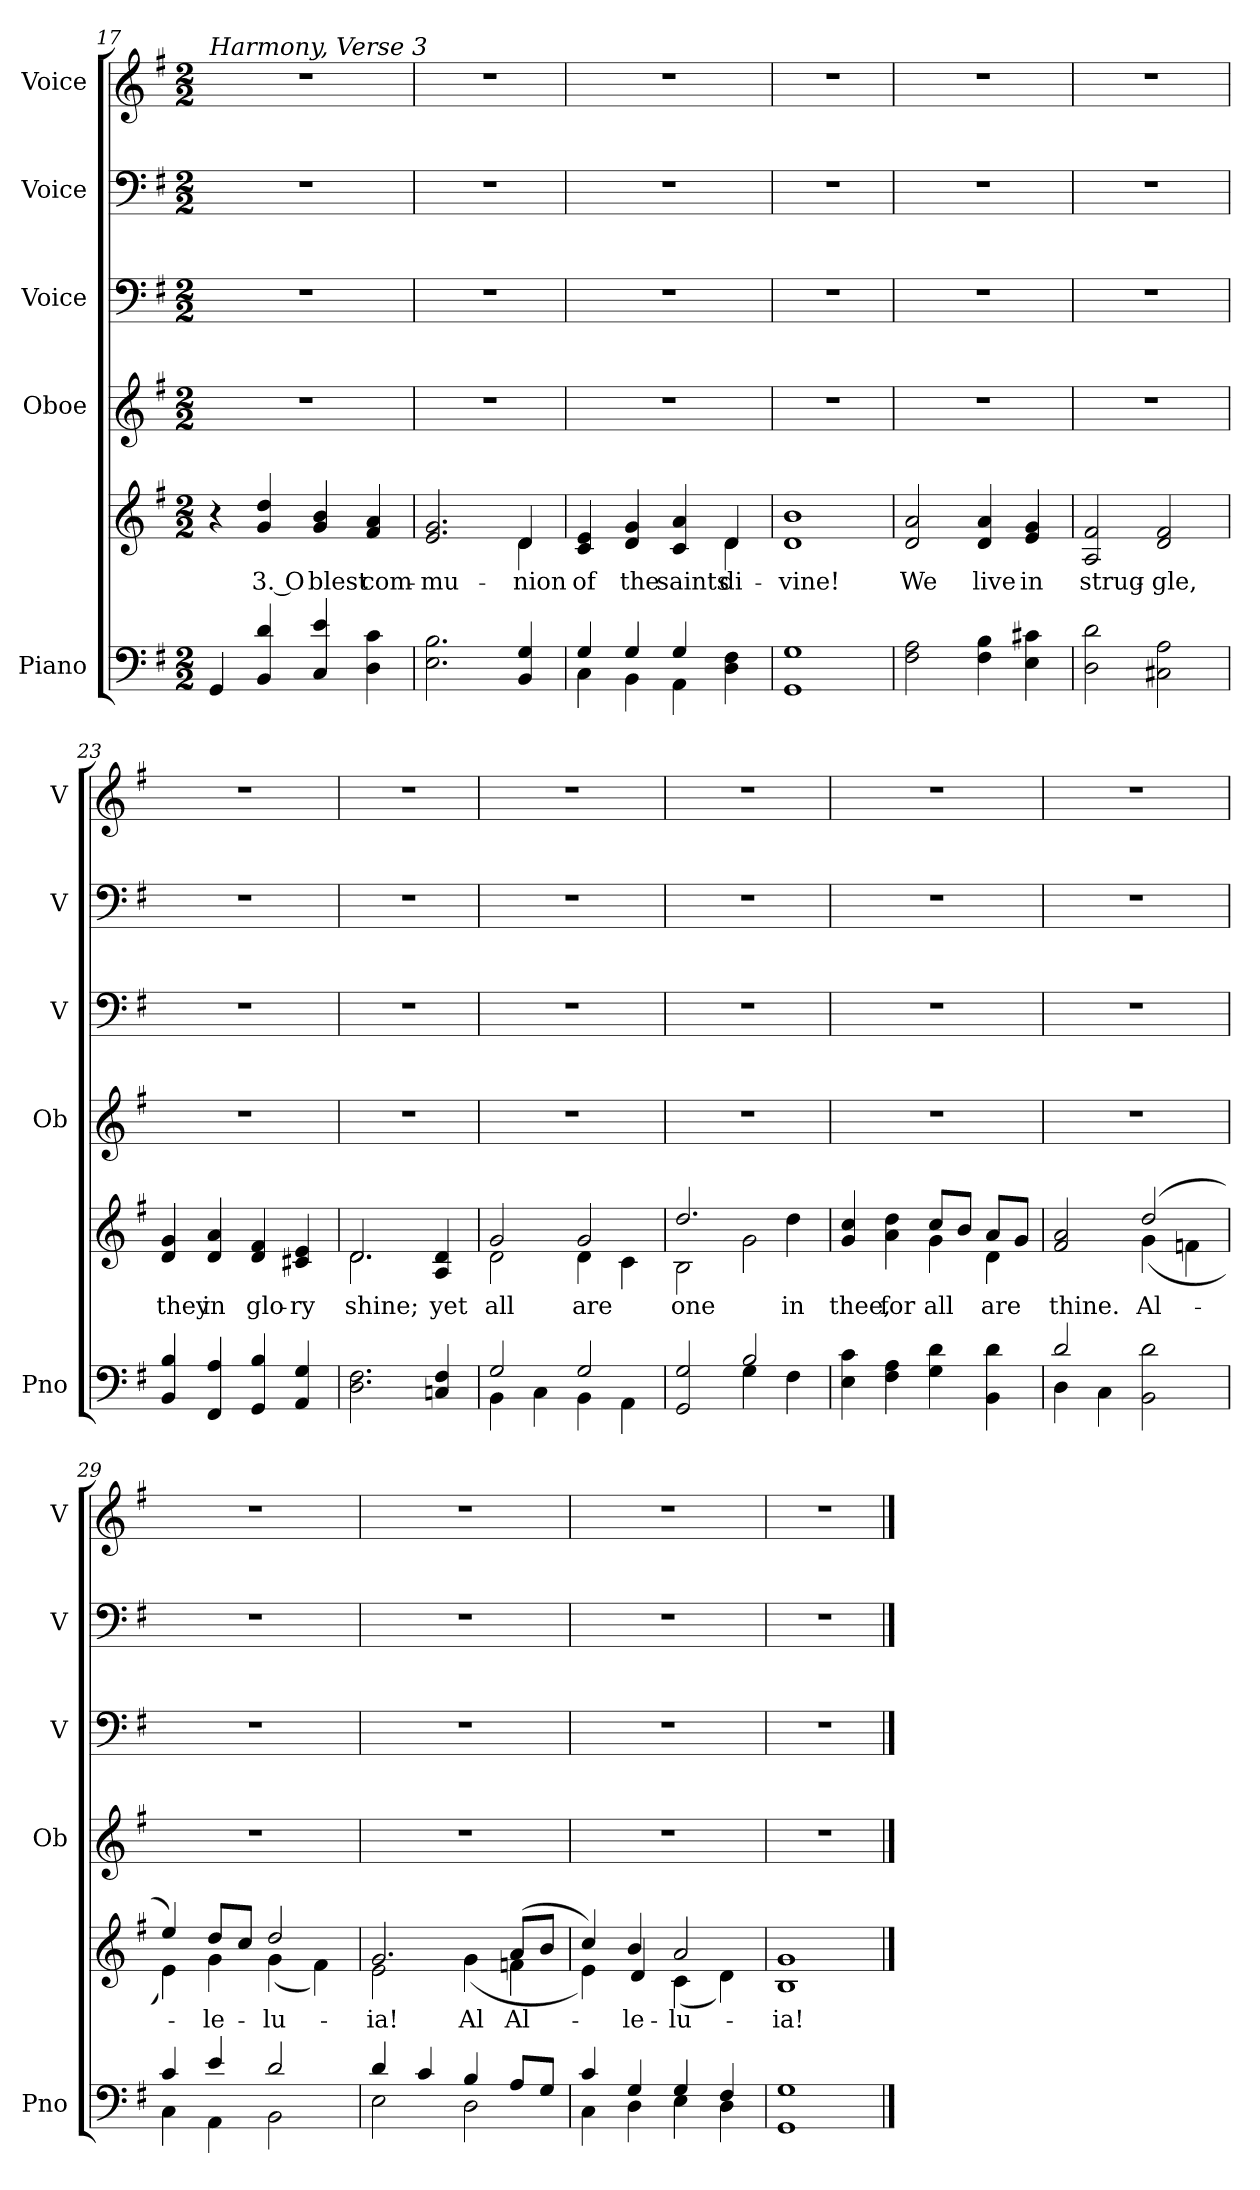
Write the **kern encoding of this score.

**kern	**kern	**text	**kern	**kern	**kern	**kern
*part5	*part5	*part5	*part4	*part3	*part2	*part1
*staff6	*staff5	*staff5	*staff4	*staff3	*staff2	*staff1
*I"Piano	*	*	*I"Oboe	*I"Voice	*I"Voice	*I"Voice
*I'Pno	*	*	*I'Ob	*I'V	*I'V	*I'V
!!LO:PB:g=z
*clefF4	*clefG2	*	*clefG2	*clefF4	*clefF4	*clefG2
*k[f#]	*k[f#]	*	*k[f#]	*k[f#]	*k[f#]	*k[f#]
*M2/2	*M2/2	*	*M2/2	*M2/2	*M2/2	*M2/2
=17	=17	=17	=17	=17	=17	=17
!	!	!	!	!	!	!LO:TX:a:i:t=Harmony, Verse 3
4GG/	4r	.	1r	1r	1r	1r
!	!	!LO:LY:b	!	!	!	!
4BB/ 4d/	4g/ 4dd/	3. O	.	.	.	.
!	!	!LO:LY:b	!	!	!	!
4C/ 4e/	4g/ 4b/	blest	.	.	.	.
!	!	!LO:LY:b	!	!	!	!
4D\ 4c\	4f#/ 4a/	com-	.	.	.	.
=18	=18	=18	=18	=18	=18	=18
!	!	!LO:LY:b	!	!	!	!
*	*^	*	*	*	*	*
2.E\ 2.B\	2.e/ 2.g/	2.ryy	-mu-	1r	1r	1r	1r
!	!	!	!LO:LY:b	!	!	!	!
4BB/ 4G/	4d/	4d\	-nion	.	.	.	.
=19	=19	=19	=19	=19	=19	=19	=19
*^	*	*	*	*	*	*	*
!	!	!	!	!LO:LY:b	!	!	!	!
4G/	4C\	4c/ 4e/	2.ryy	of	1r	1r	1r	1r
!	!	!	!	!LO:LY:b	!	!	!	!
4G/	4BB\	4d/ 4g/	.	the	.	.	.	.
!	!	!	!	!LO:LY:b	!	!	!	!
4G/	4AA\	4c/ 4a/	.	saints	.	.	.	.
!	!	!	!	!LO:LY:b	!	!	!	!
4D\ 4F#\	4ryy	4d/	4d\	di-	.	.	.	.
=20	=20	=20	=20	=20	=20	=20	=20	=20
!	!	!	!	!LO:LY:b	!	!	!	!
*v	*v	*	*	*	*	*	*	*
1GG 1G	1b	1d	-vine!	1r	1r	1r	1r
=21	=21	=21	=21	=21	=21	=21	=21
!	!	!	!LO:LY:b	!	!	!	!
*	*v	*v	*	*	*	*	*
2F#\ 2A\	2d/ 2a/	We	1r	1r	1r	1r
!	!	!LO:LY:b	!	!	!	!
4F#\ 4B\	4d/ 4a/	live	.	.	.	.
!	!	!LO:LY:b	!	!	!	!
4E\ 4c#X\	4e/ 4g/	in	.	.	.	.
=22	=22	=22	=22	=22	=22	=22
!	!	!LO:LY:b	!	!	!	!
2D\ 2d\	2A/ 2f#/	strug-	1r	1r	1r	1r
!	!	!LO:LY:b	!	!	!	!
2C#X\ 2A\	2d/ 2f#/	-gle,	.	.	.	.
!!LO:LB:g=z
=23	=23	=23	=23	=23	=23	=23
!	!	!LO:LY:b	!	!	!	!
4BB/ 4B/	4d/ 4g/	they	1r	1r	1r	1r
!	!	!LO:LY:b	!	!	!	!
4FF#/ 4A/	4d/ 4a/	in	.	.	.	.
!	!	!LO:LY:b	!	!	!	!
4GG/ 4B/	4d/ 4f#/	glo-	.	.	.	.
!	!	!LO:LY:b	!	!	!	!
4AA/ 4G/	4c#X/ 4e/	-ry	.	.	.	.
=24	=24	=24	=24	=24	=24	=24
!	!	!LO:LY:b	!	!	!	!
*	*^	*	*	*	*	*
2.D\ 2.F#\	2.d/	2.d\	shine;	1r	1r	1r	1r
!	!	!	!LO:LY:b	!	!	!	!
4Cn/ 4F#/	4A/ 4d/	4ryy	yet	.	.	.	.
=25	=25	=25	=25	=25	=25	=25	=25
*^	*	*	*	*	*	*	*
!	!	!	!	!LO:LY:b	!	!	!	!
2G/	4BB\	2g/	2d\	all	1r	1r	1r	1r
.	4C\	.	.	.	.	.	.	.
!	!	!	!	!LO:LY:b	!	!	!	!
2G/	4BB\	2g/	4d\	are	.	.	.	.
.	4AA\	.	4c\	.	.	.	.	.
=26	=26	=26	=26	=26	=26	=26	=26	=26
!	!	!	!	!LO:LY:b	!	!	!	!
2GG/ 2G/	2ryy	2.dd/	2B\	one	1r	1r	1r	1r
2B/	4G\	.	2g\	.	.	.	.	.
!	!	!	!	!LO:LY:b	!	!	!	!
.	4F#\	4dd\	.	in	.	.	.	.
=27	=27	=27	=27	=27	=27	=27	=27	=27
!	!	!	!	!LO:LY:b	!	!	!	!
*v	*v	*	*	*	*	*	*	*
4E\ 4c\	4g/ 4cc/	2ryy	thee,	1r	1r	1r	1r
!	!	!	!LO:LY:b	!	!	!	!
4F#\ 4A\	4a\ 4dd\	.	for	.	.	.	.
!	!	!	!LO:LY:b	!	!	!	!
4G\ 4d\	4g\	8cc/L	all	.	.	.	.
.	.	8b/J	.	.	.	.	.
!	!	!	!LO:LY:b	!	!	!	!
4BB\ 4d\	4d\	8a/L	are	.	.	.	.
.	.	8g/J	.	.	.	.	.
=28	=28	=28	=28	=28	=28	=28	=28
*^	*	*	*	*	*	*	*
!	!	!	!	!LO:LY:b	!	!	!	!
2d/	4D\	2f#/ 2a/	2ryy	thine.	1r	1r	1r	1r
.	4C\	.	.	.	.	.	.	.
!	!	!	!	!LO:LY:b	!	!	!	!
2BB\ 2d\	2ryy	(2dd/	(4g\	Al-	.	.	.	.
.	.	.	4fn\	.	.	.	.	.
!!LO:LB:g=z
=29	=29	=29	=29	=29	=29	=29	=29	=29
4c/	4C\	4ee/)	4e\)	.	1r	1r	1r	1r
!	!	!	!	!LO:LY:b	!	!	!	!
4e/	4AA\	8dd/L	4g\	-le-	.	.	.	.
.	.	8cc/J	.	.	.	.	.	.
!	!	!	!	!LO:LY:b	!	!	!	!
2d/	2BB\	2dd/	(4g\	-lu-	.	.	.	.
.	.	.	4f#\)	.	.	.	.	.
=30	=30	=30	=30	=30	=30	=30	=30	=30
!	!	!	!	!LO:LY:b	!	!	!	!
4d/	2E\	2.g/	2e\	-ia!	1r	1r	1r	1r
4c/	.	.	.	.	.	.	.	.
!	!	!	!	!LO:LY:b	!	!	!	!
4B/	2D\	.	(4g\	Al	.	.	.	.
!	!	!	!	!LO:LY:a	!	!	!	!
8A/L	.	(8a/L	4fn\	Al-	.	.	.	.
8G/J	.	8b/J	.	.	.	.	.	.
=31	=31	=31	=31	=31	=31	=31	=31	=31
4c/	4C\	4cc/)	4e\)	.	1r	1r	1r	1r
!	!	!	!	!LO:LY:a	!	!	!	!
!	!	!	!	!LO:LY:b	!	!	!	!
4G/	4D\	4b/	4d/	-le-	.	.	.	.
!	!	!	!	!LO:LY:a	!	!	!	!
!	!	!	!	!LO:LY:b	!	!	!	!
4G/	4E\	2a/	(4c\	-lu-	.	.	.	.
4F#/	4D\	.	4d\)	.	.	.	.	.
=32	=32	=32	=32	=32	=32	=32	=32	=32
!	!	!	!	!LO:LY:a	!	!	!	!
!	!	!	!	!LO:LY:b	!	!	!	!
*v	*v	*	*	*	*	*	*	*
1GG 1G	1g	1B	-ia!	1r	1r	1r	1r
*	*v	*v	*	*	*	*	*
==	==	==	==	==	==	==
*-	*-	*-	*-	*-	*-	*-
